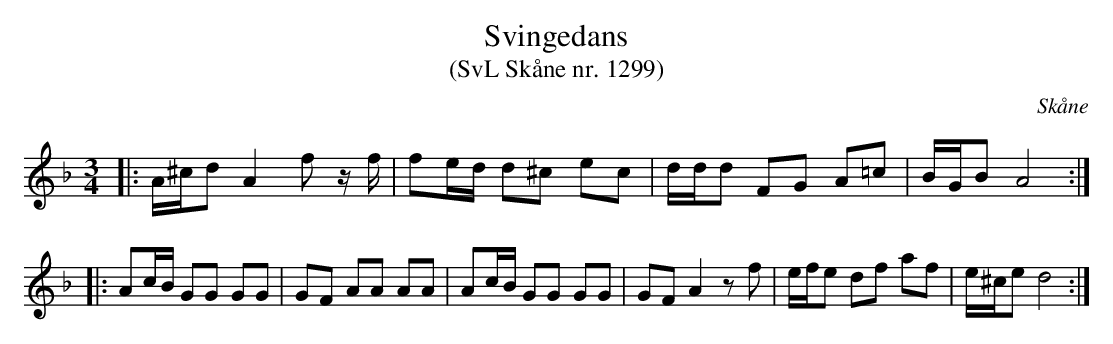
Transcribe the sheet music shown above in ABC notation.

X:1
T:Svingedans
T:(SvL Skåne nr. 1299)
O:Skåne
M:3/4
L:1/16
K:Dm
|: A^cd2 A4 f2 z f | f2ed d2^c2 e2c2 | ddd2 F2G2 A2=c2 | BGB2 A8 :|
|: A2cB G2G2 G2G2 | G2F2 A2A2 A2A2 | A2cB G2G2 G2G2 | G2F2 A4 z2 f2 | efe2 d2f2 a2f2 | e^ce2 d8 :|
